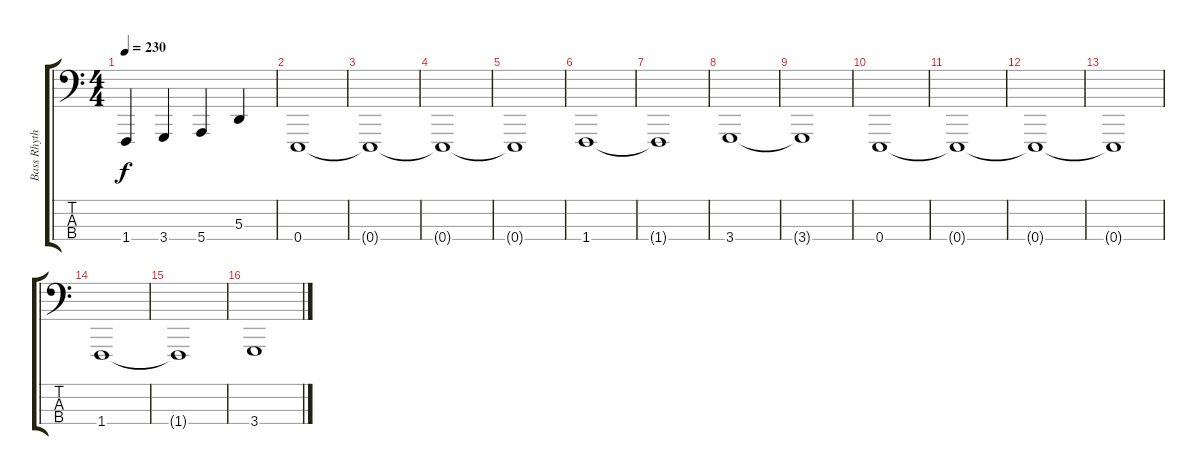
\track ("Bass Rhythm" "Bass Rhyth") {instrument lead8bassandlead}
\staff {score tabs}
\tuning (G2 D2 A1 E1) {hide}
\ts (4 4)
\tempo 230
\clef f4
\ks c
1.4.4{dy f} 3.4.4 5.4.4 5.3.4 |
0.4.1 |
0.4{t}.1 |
0.4{t}.1 |
0.4{t}.1 |
1.4.1 |
1.4{t}.1 |
3.4.1 |
3.4{t}.1 |
0.4.1 |
0.4{t}.1 |
0.4{t}.1 |
0.4{t}.1 |
1.4.1 |
1.4{t}.1 |
3.4.1
